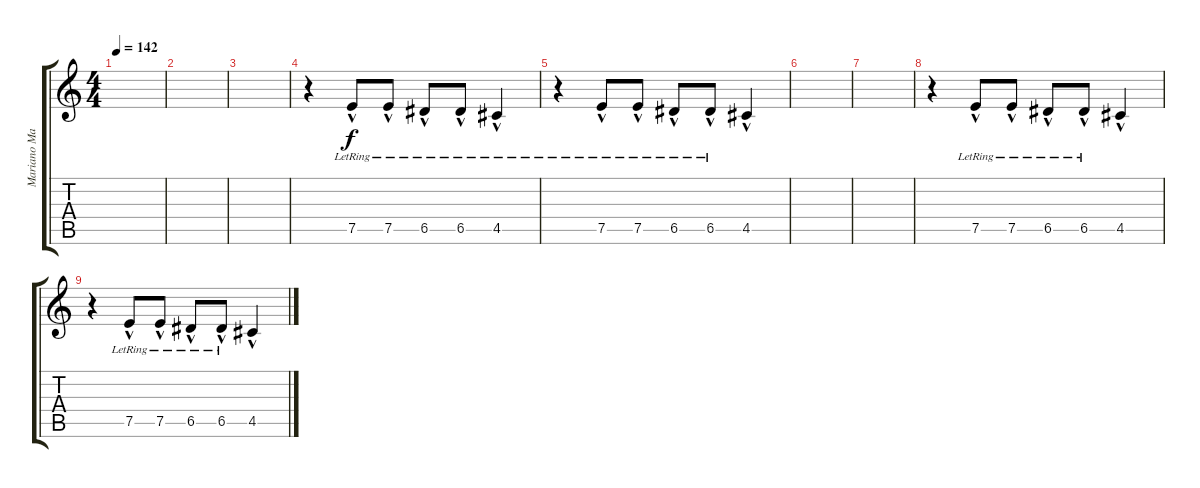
\track ("Mariano Martinez" "Mariano Ma") {instrument distortionguitar}
\staff {score tabs}
\tuning (E4 B3 G3 D3 A2 E2) {hide}
\ts (4 4)
\tempo 142
\clef g2
\ks c
|
|
|
r.4 7.5{hac lr}.8 7.5{hac lr}.8 6.5{hac lr}.8 6.5{hac lr}.8 4.5{hac lr}.4 |
r.4 7.5{hac lr}.8 7.5{hac lr}.8 6.5{hac lr}.8 6.5{hac lr}.8 4.5{hac}.4 |
|
|
r.4 7.5{hac lr}.8 7.5{hac lr}.8 6.5{hac lr}.8 6.5{hac lr}.8 4.5{hac}.4 |
r.4 7.5{hac lr}.8 7.5{hac lr}.8 6.5{hac lr}.8 6.5{hac lr}.8 4.5{hac}.4
